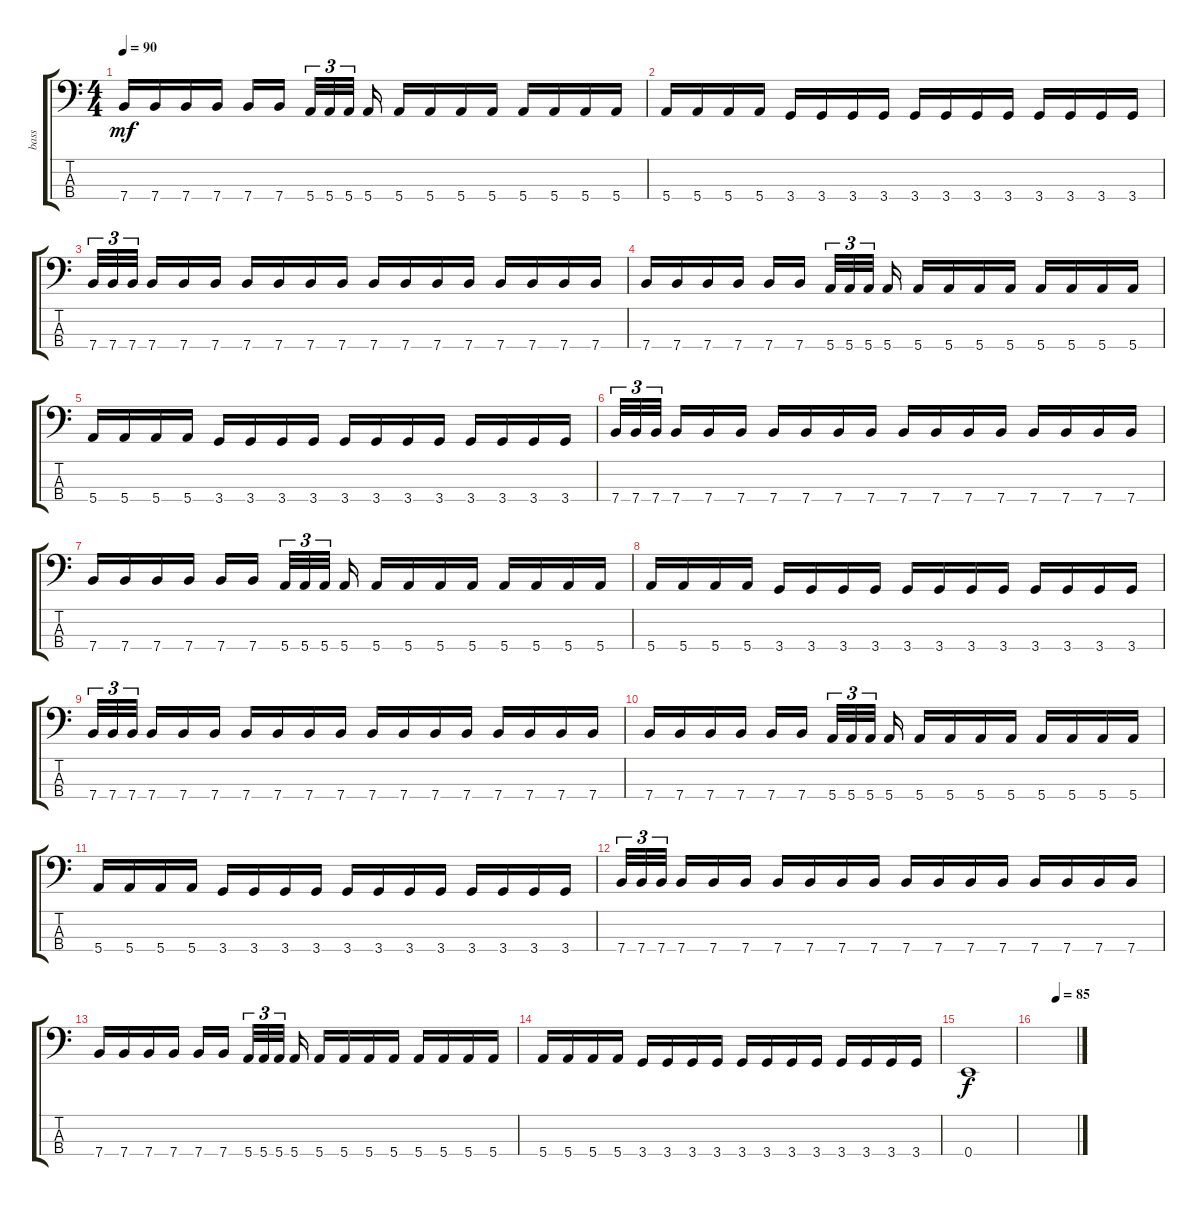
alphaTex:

\track ("bass" "bass") {instrument electricbassfinger}
\staff {score tabs}
\tuning (G2 D2 A1 E1) {hide}
\ts (4 4)
\tempo 90
\clef f4
\ks c
7.4.16{dy mf} 7.4.16 7.4.16 7.4.16 7.4.16 7.4.16{beam splitsecondary} 5.4.32{tu (3 2)} 5.4.32{tu (3 2)} 5.4.32{tu (3 2) beam splitsecondary} 5.4.16 5.4.16 5.4.16 5.4.16 5.4.16 5.4.16 5.4.16 5.4.16 5.4.16 |
5.4.16 5.4.16 5.4.16 5.4.16 3.4.16 3.4.16 3.4.16 3.4.16 3.4.16 3.4.16 3.4.16 3.4.16 3.4.16 3.4.16 3.4.16 3.4.16 |
7.4.32{tu (3 2)} 7.4.32{tu (3 2)} 7.4.32{tu (3 2) beam splitsecondary} 7.4.16 7.4.16 7.4.16 7.4.16 7.4.16 7.4.16 7.4.16 7.4.16 7.4.16 7.4.16 7.4.16 7.4.16 7.4.16 7.4.16 7.4.16 |
7.4.16 7.4.16 7.4.16 7.4.16 7.4.16 7.4.16{beam splitsecondary} 5.4.32{tu (3 2)} 5.4.32{tu (3 2)} 5.4.32{tu (3 2) beam splitsecondary} 5.4.16 5.4.16 5.4.16 5.4.16 5.4.16 5.4.16 5.4.16 5.4.16 5.4.16 |
5.4.16 5.4.16 5.4.16 5.4.16 3.4.16 3.4.16 3.4.16 3.4.16 3.4.16 3.4.16 3.4.16 3.4.16 3.4.16 3.4.16 3.4.16 3.4.16 |
7.4.32{tu (3 2)} 7.4.32{tu (3 2)} 7.4.32{tu (3 2) beam splitsecondary} 7.4.16 7.4.16 7.4.16 7.4.16 7.4.16 7.4.16 7.4.16 7.4.16 7.4.16 7.4.16 7.4.16 7.4.16 7.4.16 7.4.16 7.4.16 |
7.4.16 7.4.16 7.4.16 7.4.16 7.4.16 7.4.16{beam splitsecondary} 5.4.32{tu (3 2)} 5.4.32{tu (3 2)} 5.4.32{tu (3 2) beam splitsecondary} 5.4.16 5.4.16 5.4.16 5.4.16 5.4.16 5.4.16 5.4.16 5.4.16 5.4.16 |
5.4.16 5.4.16 5.4.16 5.4.16 3.4.16 3.4.16 3.4.16 3.4.16 3.4.16 3.4.16 3.4.16 3.4.16 3.4.16 3.4.16 3.4.16 3.4.16 |
7.4.32{tu (3 2)} 7.4.32{tu (3 2)} 7.4.32{tu (3 2) beam splitsecondary} 7.4.16 7.4.16 7.4.16 7.4.16 7.4.16 7.4.16 7.4.16 7.4.16 7.4.16 7.4.16 7.4.16 7.4.16 7.4.16 7.4.16 7.4.16 |
7.4.16 7.4.16 7.4.16 7.4.16 7.4.16 7.4.16{beam splitsecondary} 5.4.32{tu (3 2)} 5.4.32{tu (3 2)} 5.4.32{tu (3 2) beam splitsecondary} 5.4.16 5.4.16 5.4.16 5.4.16 5.4.16 5.4.16 5.4.16 5.4.16 5.4.16 |
5.4.16 5.4.16 5.4.16 5.4.16 3.4.16 3.4.16 3.4.16 3.4.16 3.4.16 3.4.16 3.4.16 3.4.16 3.4.16 3.4.16 3.4.16 3.4.16 |
7.4.32{tu (3 2)} 7.4.32{tu (3 2)} 7.4.32{tu (3 2) beam splitsecondary} 7.4.16 7.4.16 7.4.16 7.4.16 7.4.16 7.4.16 7.4.16 7.4.16 7.4.16 7.4.16 7.4.16 7.4.16 7.4.16 7.4.16 7.4.16 |
7.4.16 7.4.16 7.4.16 7.4.16 7.4.16 7.4.16{beam splitsecondary} 5.4.32{tu (3 2)} 5.4.32{tu (3 2)} 5.4.32{tu (3 2) beam splitsecondary} 5.4.16 5.4.16 5.4.16 5.4.16 5.4.16 5.4.16 5.4.16 5.4.16 5.4.16 |
5.4.16 5.4.16 5.4.16 5.4.16 3.4.16 3.4.16 3.4.16 3.4.16 3.4.16 3.4.16 3.4.16 3.4.16 3.4.16 3.4.16 3.4.16 3.4.16 |
0.4.1{dy f} |
\tempo (85 0.5)
